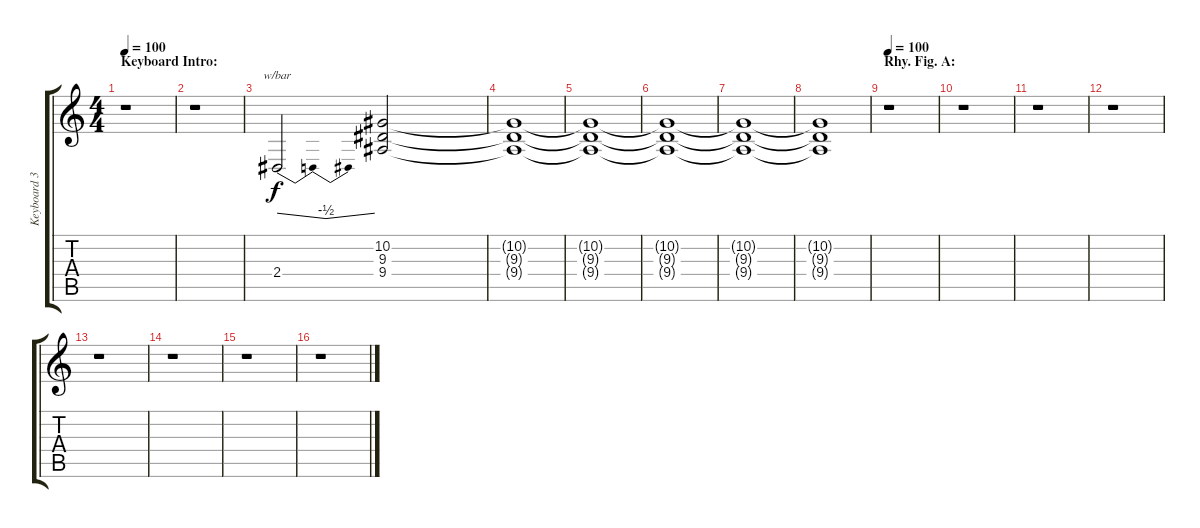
\track ("Keyboard 3" "Keyboard 3") {instrument voiceoohs}
\staff {score tabs}
\tuning (Eb4 Bb3 Gb3 Db3 Ab2 Eb2) {hide}
\ts (4 4)
\section ("" "Keyboard Intro:")
\tempo 100
\clef g2
\ks c
r.1{dy f instrument voiceoohs} |
r.1 |
2.4.2{tbe (dip default 0 0 30 -2 60 0)} (10.2 9.3 9.4).2 |
(10.2{t} 9.3{t} 9.4{t}).1 |
(10.2{t} 9.3{t} 9.4{t}).1 |
(10.2{t} 9.3{t} 9.4{t}).1 |
(10.2{t} 9.3{t} 9.4{t}).1 |
(10.2{t} 9.3{t} 9.4{t}).1 |
\section ("" "Rhy. Fig. A:")
\tempo 100
r.1 |
r.1 |
r.1 |
r.1 |
r.1 |
r.1 |
r.1 |
r.1
